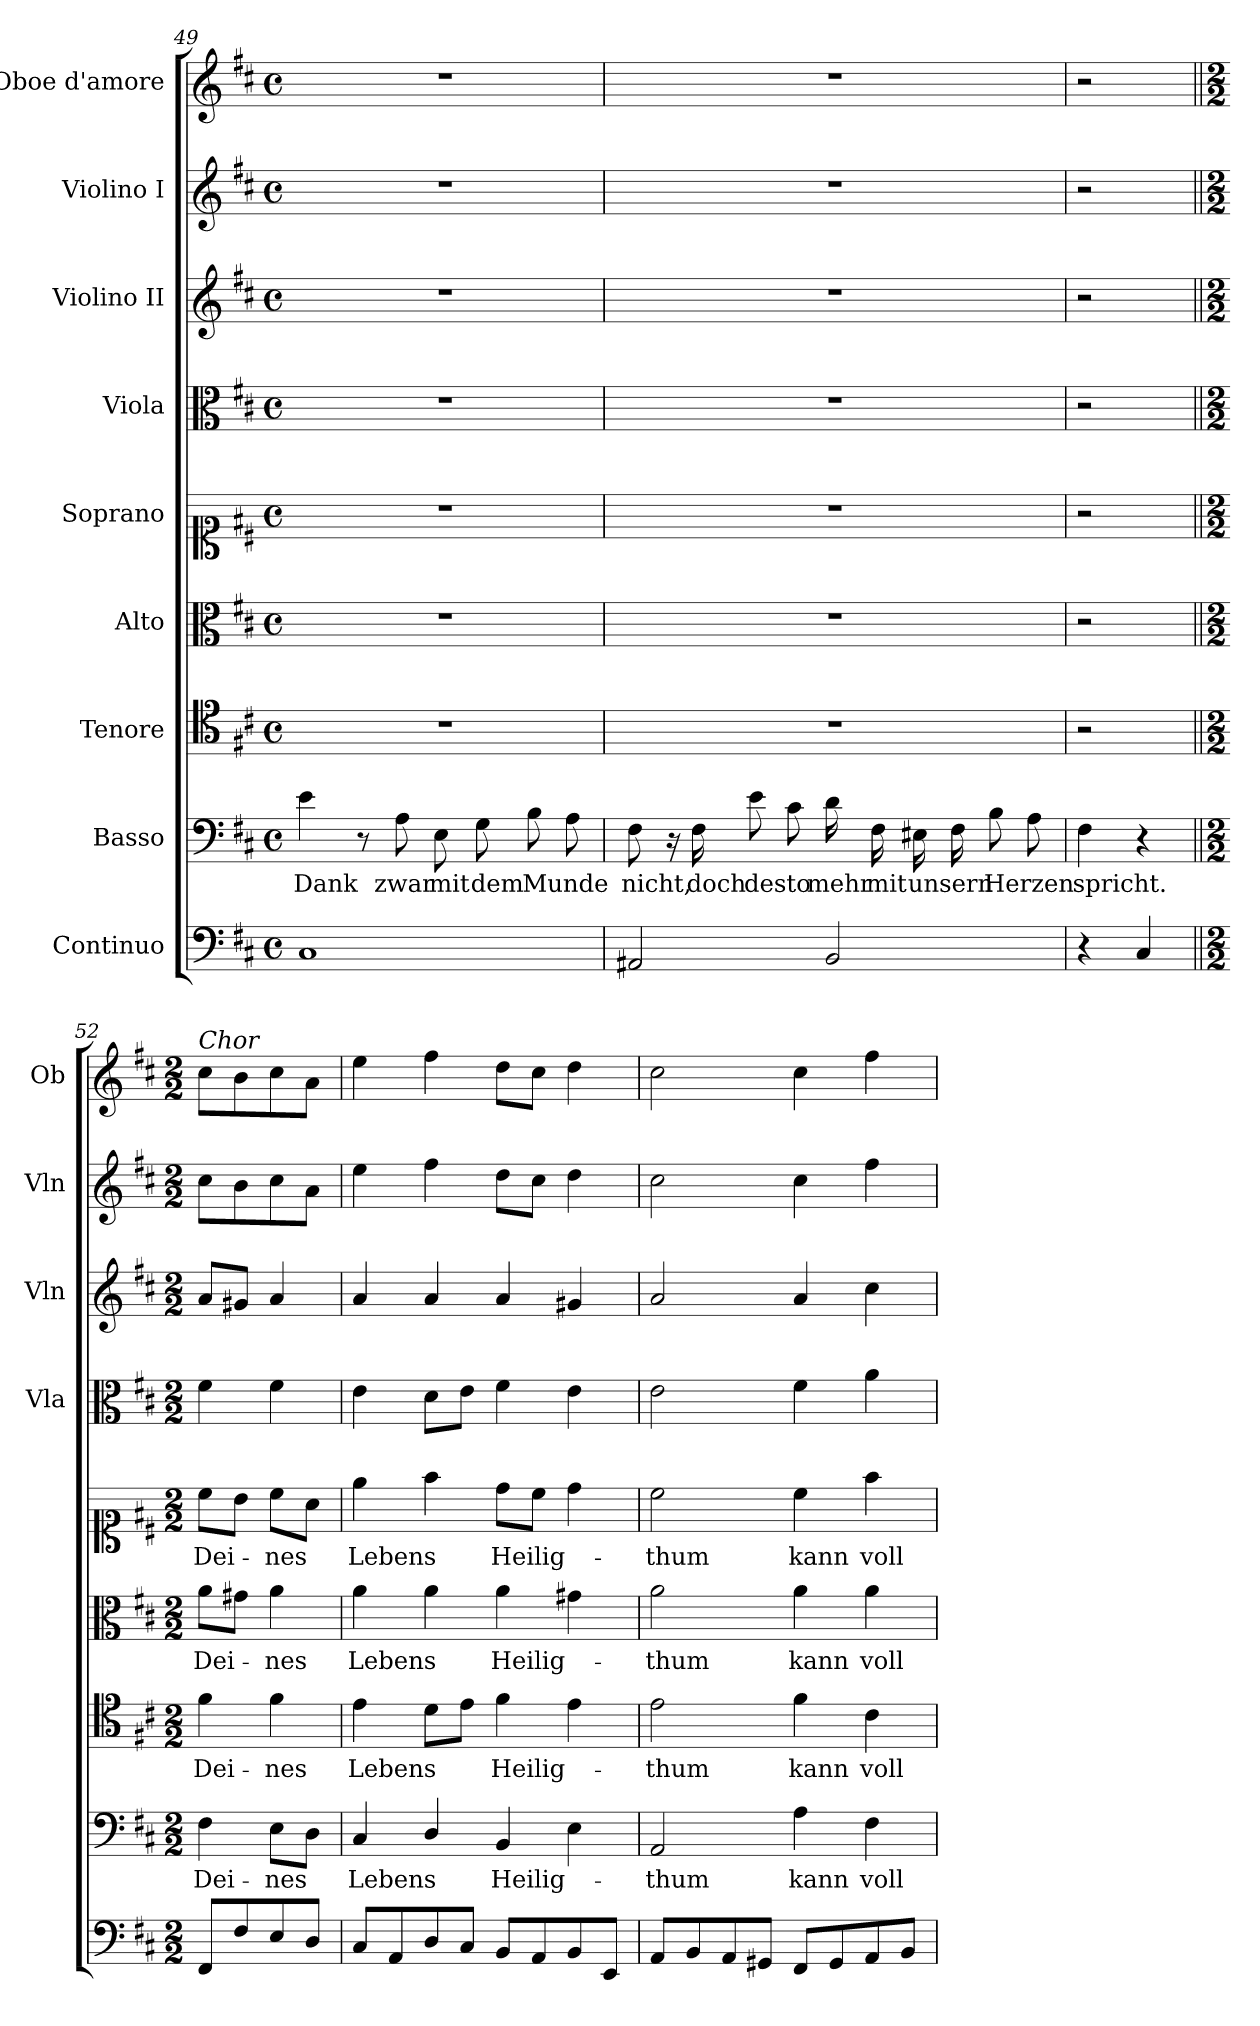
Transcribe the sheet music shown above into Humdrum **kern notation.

**kern	**kern	**text	**kern	**text	**kern	**text	**kern	**text	**kern	**kern	**kern	**kern
*part9	*part8	*part8	*part7	*part7	*part6	*part6	*part5	*part5	*part4	*part3	*part2	*part1
*staff9	*staff8	*staff8	*staff7	*staff7	*staff6	*staff6	*staff5	*staff5	*staff4	*staff3	*staff2	*staff1
*I"Continuo	*I"Basso	*	*I"Tenore	*	*I"Alto	*	*I"Soprano	*	*I"Viola	*I"Violino II	*I"Violino I	*I"Oboe d'amore
*	*	*	*	*	*	*	*	*	*I'Vla	*I'Vln	*I'Vln	*I'Ob
!!LO:PB:g=z
*clefF4	*clefF4	*	*clefC4	*	*clefC3	*	*clefC1	*	*clefC3	*clefG2	*clefG2	*clefG2
*k[f#c#]	*k[f#c#]	*	*k[f#c#]	*	*k[f#c#]	*	*k[f#c#]	*	*k[f#c#]	*k[f#c#]	*k[f#c#]	*k[f#c#]
*M4/4	*M4/4	*	*M4/4	*	*M4/4	*	*M4/4	*	*M4/4	*M4/4	*M4/4	*M4/4
*met(c)	*met(c)	*	*met(c)	*	*met(c)	*	*met(c)	*	*met(c)	*met(c)	*met(c)	*met(c)
=49	=49	=49	=49	=49	=49	=49	=49	=49	=49	=49	=49	=49
!	!	!LO:LY:b	!	!	!	!	!	!	!	!	!	!
1C#	4e\	Dank	1r	.	1r	.	1r	.	1r	1r	1r	1r
.	8r	.	.	.	.	.	.	.	.	.	.	.
!	!	!LO:LY:b	!	!	!	!	!	!	!	!	!	!
.	8A\	zwar	.	.	.	.	.	.	.	.	.	.
!	!	!LO:LY:b	!	!	!	!	!	!	!	!	!	!
.	8E\	mit	.	.	.	.	.	.	.	.	.	.
!	!	!LO:LY:b	!	!	!	!	!	!	!	!	!	!
.	8G\	dem	.	.	.	.	.	.	.	.	.	.
!	!	!LO:LY:b	!	!	!	!	!	!	!	!	!	!
.	8B\	Munde	.	.	.	.	.	.	.	.	.	.
.	8A\	.	.	.	.	.	.	.	.	.	.	.
=50	=50	=50	=50	=50	=50	=50	=50	=50	=50	=50	=50	=50
!	!	!LO:LY:b	!	!	!	!	!	!	!	!	!	!
2AA#X/	8F#\	nicht,	1r	.	1r	.	1r	.	1r	1r	1r	1r
.	16r	.	.	.	.	.	.	.	.	.	.	.
!	!	!LO:LY:b	!	!	!	!	!	!	!	!	!	!
.	16F#\	doch	.	.	.	.	.	.	.	.	.	.
!	!	!LO:LY:b	!	!	!	!	!	!	!	!	!	!
.	8e\	desto	.	.	.	.	.	.	.	.	.	.
.	8c#\	.	.	.	.	.	.	.	.	.	.	.
!	!	!LO:LY:b	!	!	!	!	!	!	!	!	!	!
2BB/	16d\	mehr	.	.	.	.	.	.	.	.	.	.
!	!	!LO:LY:b	!	!	!	!	!	!	!	!	!	!
.	16F#\	mit	.	.	.	.	.	.	.	.	.	.
!	!	!LO:LY:b	!	!	!	!	!	!	!	!	!	!
.	16E#X\	unsern	.	.	.	.	.	.	.	.	.	.
.	16F#\	.	.	.	.	.	.	.	.	.	.	.
!	!	!LO:LY:b	!	!	!	!	!	!	!	!	!	!
.	8B\	Herzen	.	.	.	.	.	.	.	.	.	.
.	8A\	.	.	.	.	.	.	.	.	.	.	.
=51	=51	=51	=51	=51	=51	=51	=51	=51	=51	=51	=51	=51
!	!	!LO:LY:b	!	!	!	!	!	!	!	!	!	!
4r	4F#\	spricht.	2r	.	2r	.	2r	.	2r	2r	2r	2r
4C#/	4r	.	.	.	.	.	.	.	.	.	.	.
=52||	=52||	=52||	=52||	=52||	=52||	=52||	=52||	=52||	=52||	=52||	=52||	=52||
*M2/2	*M2/2	*	*M2/2	*	*M2/2	*	*M2/2	*	*M2/2	*M2/2	*M2/2	*M2/2
!	!	!	!	!	!	!	!	!	!	!	!	!LO:TX:a:i:t=Chor
!	!	!LO:LY:b	!	!LO:LY:b	!	!LO:LY:b	!	!LO:LY:b	!	!	!	!
8FF#/L	4F#\	Dei-	4f#\	Dei-	8a\L	Dei-	8cc#\L	Dei-	4f#\	8a/L	8cc#\L	8cc#\L
8F#/	.	.	.	.	8g#X\J	.	8b\J	.	.	8g#X/J	8b\	8b\
!	!	!LO:LY:b	!	!LO:LY:b	!	!LO:LY:b	!	!LO:LY:b	!	!	!	!
8E/	8E\L	-nes	4f#\	-nes	4a\	-nes	8cc#\L	-nes	4f#\	4a/	8cc#\	8cc#\
8D/J	8D\J	.	.	.	.	.	8a\J	.	.	.	8a\J	8a\J
!!LO:PB:g=z
=53	=53	=53	=53	=53	=53	=53	=53	=53	=53	=53	=53	=53
!	!	!LO:LY:b	!	!LO:LY:b	!	!LO:LY:b	!	!LO:LY:b	!	!	!	!
8C#/L	4C#/	Lebens	4e\	Lebens	4a\	Lebens	4ee\	Lebens	4e\	4a/	4ee\	4ee\
8AA/	.	.	.	.	.	.	.	.	.	.	.	.
8D/	4D/	.	8d\L	.	4a\	.	4ff#\	.	8d\L	4a/	4ff#\	4ff#\
8C#/J	.	.	8e\J	.	.	.	.	.	8e\J	.	.	.
!	!	!LO:LY:b	!	!LO:LY:b	!	!LO:LY:b	!	!LO:LY:b	!	!	!	!
8BB/L	4BB/	Heilig-	4f#\	Heilig-	4a\	Heilig-	8dd\L	Heilig-	4f#\	4a/	8dd\L	8dd\L
8AA/	.	.	.	.	.	.	8cc#\J	.	.	.	8cc#\J	8cc#\J
8BB/	4E\	.	4e\	.	4g#X\	.	4dd\	.	4e\	4g#X/	4dd\	4dd\
8EE/J	.	.	.	.	.	.	.	.	.	.	.	.
=54	=54	=54	=54	=54	=54	=54	=54	=54	=54	=54	=54	=54
!	!	!LO:LY:b	!	!LO:LY:b	!	!LO:LY:b	!	!LO:LY:b	!	!	!	!
8AA/L	2AA/	thum	2e\	thum	2a\	thum	2cc#\	thum	2e\	2a/	2cc#\	2cc#\
8BB/	.	.	.	.	.	.	.	.	.	.	.	.
8AA/	.	.	.	.	.	.	.	.	.	.	.	.
8GG#X/J	.	.	.	.	.	.	.	.	.	.	.	.
!	!	!LO:LY:b	!	!LO:LY:b	!	!LO:LY:b	!	!LO:LY:b	!	!	!	!
8FF#/L	4A\	kann	4f#\	kann	4a\	kann	4cc#\	kann	4f#\	4a/	4cc#\	4cc#\
8GG#/	.	.	.	.	.	.	.	.	.	.	.	.
!	!	!LO:LY:b	!	!LO:LY:b	!	!LO:LY:b	!	!LO:LY:b	!	!	!	!
8AA/	4F#\	voll-	4c#\	voll-	4a\	voll-	4ff#\	voll-	4a\	4cc#\	4ff#\	4ff#\
8BB/J	.	.	.	.	.	.	.	.	.	.	.	.
=	=	=	=	=	=	=	=	=	=	=	=	=
*-	*-	*-	*-	*-	*-	*-	*-	*-	*-	*-	*-	*-
